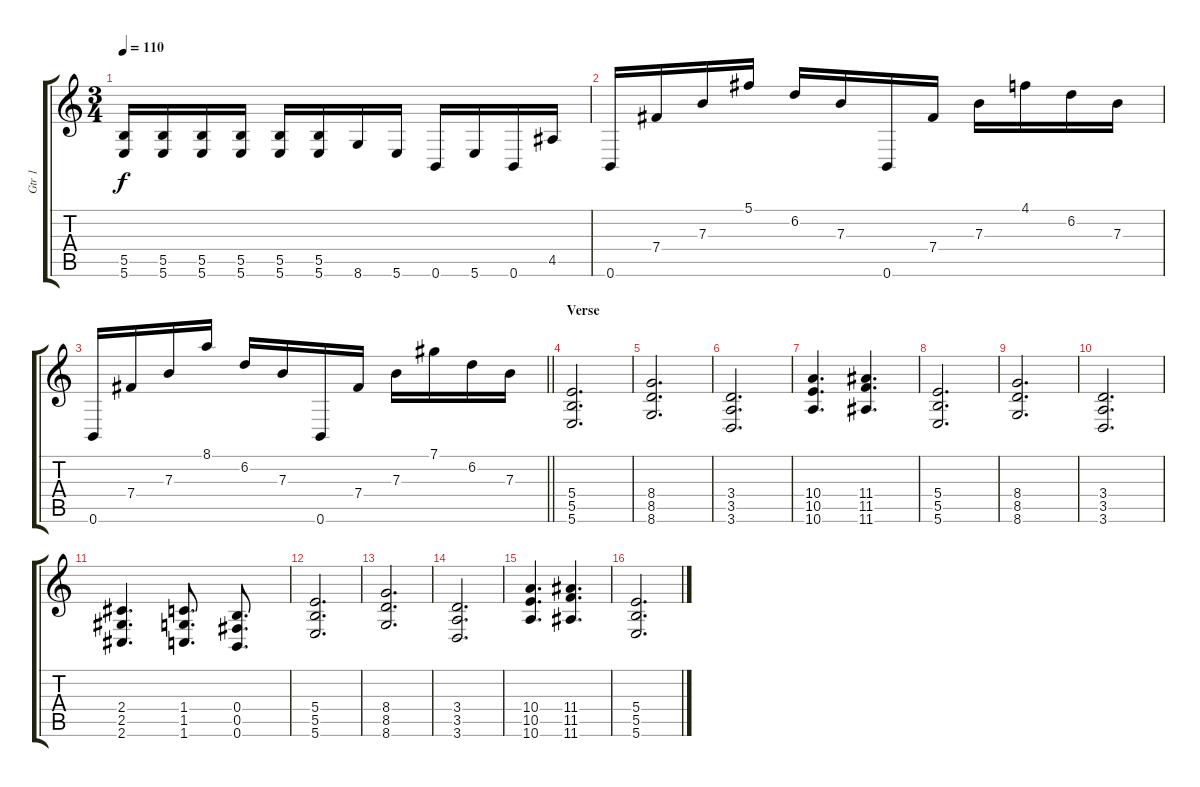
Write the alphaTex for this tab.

\track ("Gtr 1" "Gtr 1") {instrument overdrivenguitar}
\staff {score tabs}
\tuning (Db4 Ab3 E3 B2 Gb2 B1) {hide}
\ts (3 4)
\tempo 110
\clef g2
\ks c
(5.5 5.6).16{dy f} (5.5 5.6).16 (5.5 5.6).16 (5.5 5.6).16 (5.5 5.6).16 (5.5 5.6).16 8.6.16 5.6.16 0.6.16 5.6.16 0.6.16 4.5.16 |
0.6.16 7.4.16 7.3.16 5.1.16 6.2.16 7.3.16 0.6.16 7.4.16 7.3.16 4.1.16 6.2.16 7.3.16 |
\barLineRight lightlight
0.6.16 7.4.16 7.3.16 8.1.16 6.2.16 7.3.16 0.6.16 7.4.16 7.3.16 7.1.16 6.2.16 7.3.16 |
\section ("" "Verse")
(5.4 5.5 5.6).2{d} |
(8.4 8.5 8.6).2{d} |
(3.4 3.5 3.6).2{d} |
(10.4 10.5 10.6).4{d} (11.4 11.5 11.6).4{d} |
(5.4 5.5 5.6).2{d} |
(8.4 8.5 8.6).2{d} |
(3.4 3.5 3.6).2{d} |
(2.4 2.5 2.6).4{d} (1.4 1.5 1.6).8{d} (0.4 0.5 0.6).8{d} |
(5.4 5.5 5.6).2{d} |
(8.4 8.5 8.6).2{d} |
(3.4 3.5 3.6).2{d} |
(10.4 10.5 10.6).4{d} (11.4 11.5 11.6).4{d} |
(5.4 5.5 5.6).2{d}
